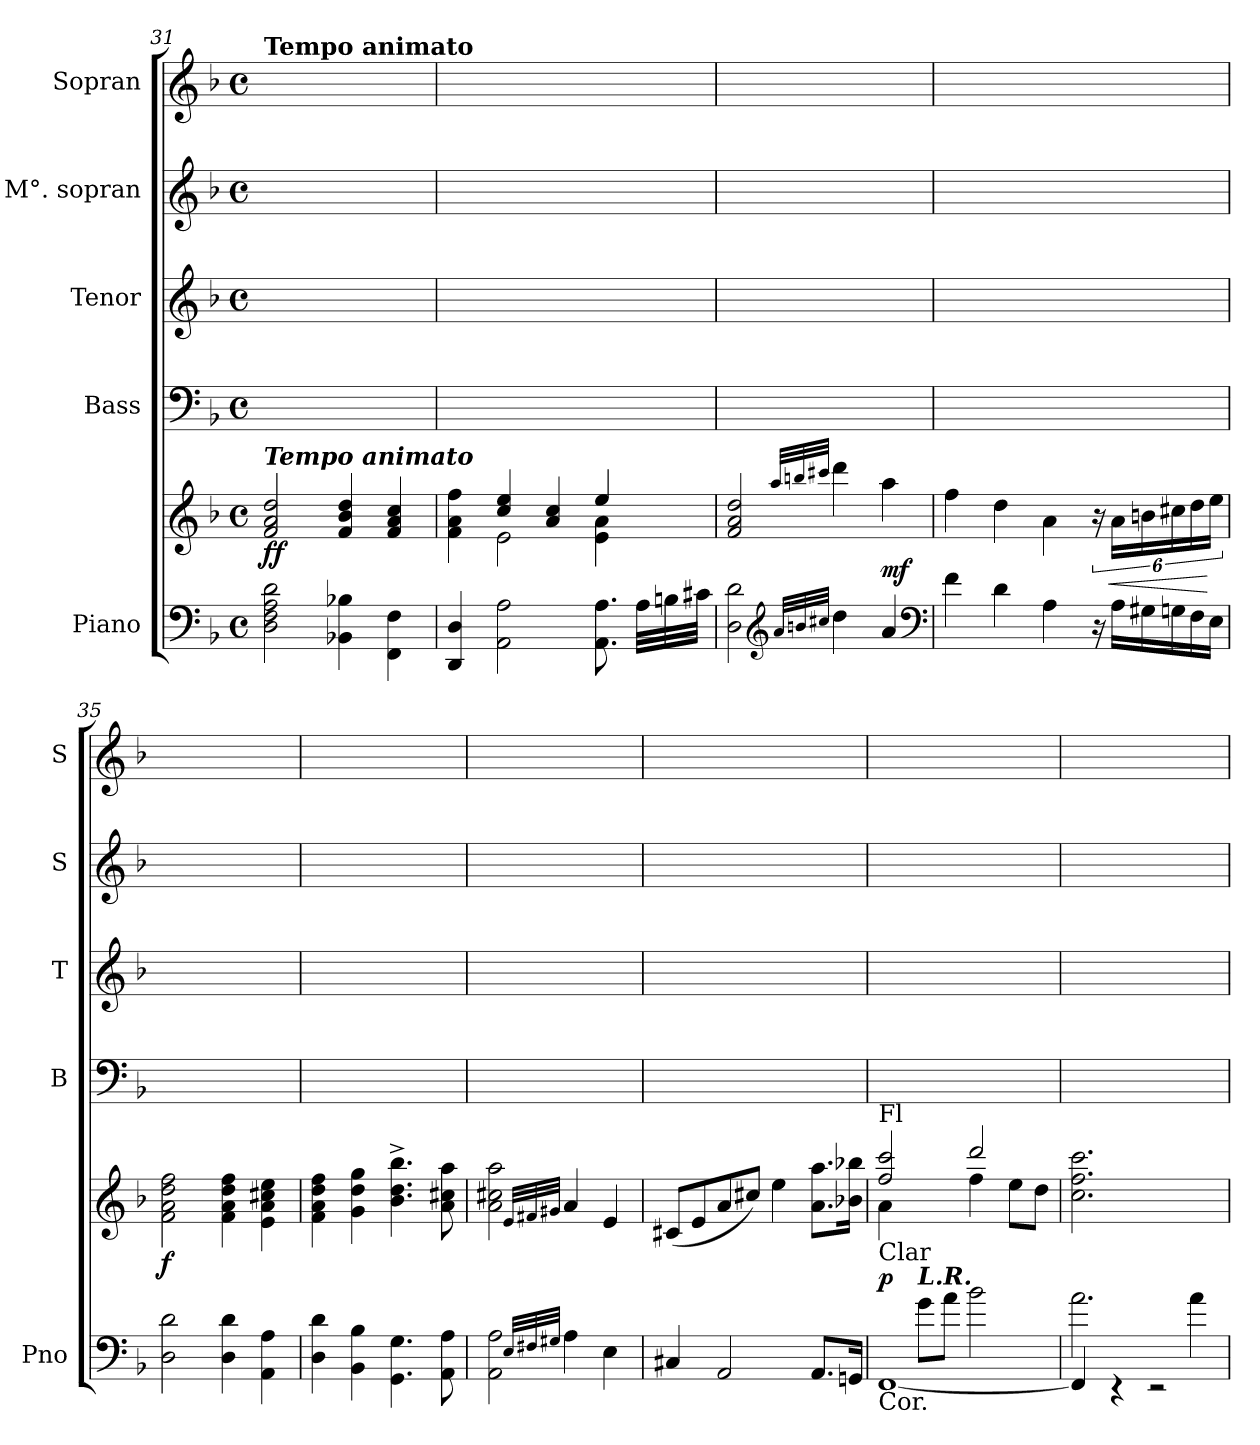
**kern	**kern	**dynam	**kern	**kern	**kern	**kern
*part5	*part5	*part5	*part4	*part3	*part2	*part1
*staff6	*staff5	*staff5/6	*staff4	*staff3	*staff2	*staff1
*I"Piano	*	*	*I"Bass	*I"Tenor	*I"M°. sopran	*I"Sopran
*I'Pno	*	*	*I'B	*I'T	*I'S	*I'S
*clefF4	*clefG2	*	*clefF4	*clefG2	*clefG2	*clefG2
*	*	*	*	*ITrd8c12	*	*
*k[b-]	*k[b-]	*	*k[b-]	*k[b-]	*k[b-]	*k[b-]
*d:	*d:	*	*d:	*d:	*d:	*d:
*M4/4	*M4/4	*	*M4/4	*M4/4	*M4/4	*M4/4
*met(c)	*met(c)	*	*met(c)	*met(c)	*met(c)	*met(c)
=31	=31	=31	=31	=31	=31	=31
!	!	!	!	!	!	!LO:TX:a:B:t=Tempo animato
!	!LO:TX:a:Bi:t=Tempo animato	!	!	!	!	!
!	!	!LO:DY:b	!	!	!	!
2D\ 2F\ 2A\ 2d\	2f/ 2a/ 2dd/	ff	1ryy	1ryy	1ryy	1ryy
4BB-X\ 4B-X\	4f/ 4b-/ 4dd/	.	.	.	.	.
4FF\ 4F\	4f/ 4a/ 4cc/	.	.	.	.	.
=32	=32	=32	=32	=32	=32	=32
*	*^	*	*	*	*	*
4DD/ 4D/	4f\ 4a\ 4ff\	4ryy	.	1ryy	1ryy	1ryy	1ryy
2AA\ 2A\	4cc/ 4ee/	2e\	.	.	.	.	.
.	4a/ 4cc/	.	.	.	.	.	.
8.AA\ 8.A\	4ee/	4e\ 4a\	.	.	.	.	.
*Xtuplet	*	*	*	*	*	*	*
48A\LLL	.	.	.	.	.	.	.
48Bn\	.	.	.	.	.	.	.
48c#X\JJJ	.	.	.	.	.	.	.
*	*v	*v	*	*	*	*	*
=33	=33	=33	=33	=33	=33	=33
2D\ 2d\	2f/ 2a/ 2dd/	.	1ryy	1ryy	1ryy	1ryy
*clefG2	*	*	*	*	*	*
32qqa/LLL	32qqaa/LLL	.	.	.	.	.
32qqbn/	32qqbbn/	.	.	.	.	.
32qqcc#X/JJJ	32qqccc#X/JJJ	.	.	.	.	.
4dd\	4ddd\	.	.	.	.	.
4a/	4aa\	mf	.	.	.	.
*clefF4	*	*	*	*	*	*
=34	=34	=34	=34	=34	=34	=34
4f\	4ff\	.	1ryy	1ryy	1ryy	1ryy
4d\	4dd\	.	.	.	.	.
4A\	4a\	.	.	.	.	.
24r	24r	.	.	.	.	.
!	!	!LO:HP:b	!	!	!	!
24A\LL	24a\LL	<	.	.	.	.
24G#X\	24bn\	.	.	.	.	.
24Gn\	24cc#X\	.	.	.	.	.
24F\	24dd\	.	.	.	.	.
24E\JJ	24ee\JJ	[	.	.	.	.
=35	=35	=35	=35	=35	=35	=35
!	!	!LO:DY:b	!	!	!	!
2D\ 2d\	2f\ 2a\ 2dd\ 2ff\	f	1ryy	1ryy	1ryy	1ryy
4D\ 4d\	4f\ 4a\ 4dd\ 4ff\	.	.	.	.	.
4AA\ 4A\	4e\ 4a\ 4cc#X\ 4ee\	.	.	.	.	.
=36	=36	=36	=36	=36	=36	=36
4D\ 4d\	4f\ 4a\ 4dd\ 4ff\	.	1ryy	1ryy	1ryy	1ryy
4BB-\ 4B-\	4g\ 4dd\ 4gg\	.	.	.	.	.
4.GG\ 4.G\	4.b-^<\ 4.dd^<\ 4.bb-^<\	.	.	.	.	.
8AA\ 8A\	8a\ 8cc#X\ 8aa\	.	.	.	.	.
=37	=37	=37	=37	=37	=37	=37
2AA\ 2A\	2a\ 2cc#X\ 2aa\	.	1ryy	1ryy	1ryy	1ryy
32qqE/LLL	32qqe/LLL	.	.	.	.	.
32qqF#X/	32qqf#X/	.	.	.	.	.
32qqG#X/JJJ	32qqg#X/JJJ	.	.	.	.	.
4A\	4a/	.	.	.	.	.
4E\	4e/	.	.	.	.	.
=38	=38	=38	=38	=38	=38	=38
4C#X/	(8c#X/L	.	1ryy	1ryy	1ryy	1ryy
.	8e/	.	.	.	.	.
2AA/	8a/	.	.	.	.	.
.	8cc#X/J)	.	.	.	.	.
.	4ee\	.	.	.	.	.
8.AA/L	8.a\ 8.aa\L	.	.	.	.	.
16GGn/Jk	16b-X\ 16bb-X\Jk	.	.	.	.	.
=39	=39	=39	=39	=39	=39	=39
*^	*^	*	*	*	*	*
!	!	!LO:TX:b:t=Clar	!	!	!	!	!	!
!	!	!LO:TX:a:t=Fl	!	!	!	!	!	!
!LO:TX:b:t=Cor.	!	!	!	!	!	!	!	!
4ryy	[1FF	2ff/ 2ccc/	4a\	p	1ryy	1ryy	1ryy	1ryy
!LO:TX:a:Bi:t=L.R.	!	!	!	!	!	!	!	!
8g\L	.	.	4ryy	.	.	.	.	.
8a\J	.	.	.	.	.	.	.	.
2b-\	.	2ddd/	4ff\	.	.	.	.	.
.	.	.	8ee\L	.	.	.	.	.
.	.	.	8dd\J	.	.	.	.	.
*	*	*v	*v	*	*	*	*	*
=40	=40	=40	=40	=40	=40	=40	=40
2.a\	4FF/]	2.cc\ 2.ff\ 2.ccc\	.	1ryy	1ryy	1ryy	1ryy
.	4r	.	.	.	.	.	.
.	2r	.	.	.	.	.	.
4a\	.	4ryy	.	.	.	.	.
*v	*v	*	*	*	*	*	*
=	=	=	=	=	=	=
*-	*-	*-	*-	*-	*-	*-
